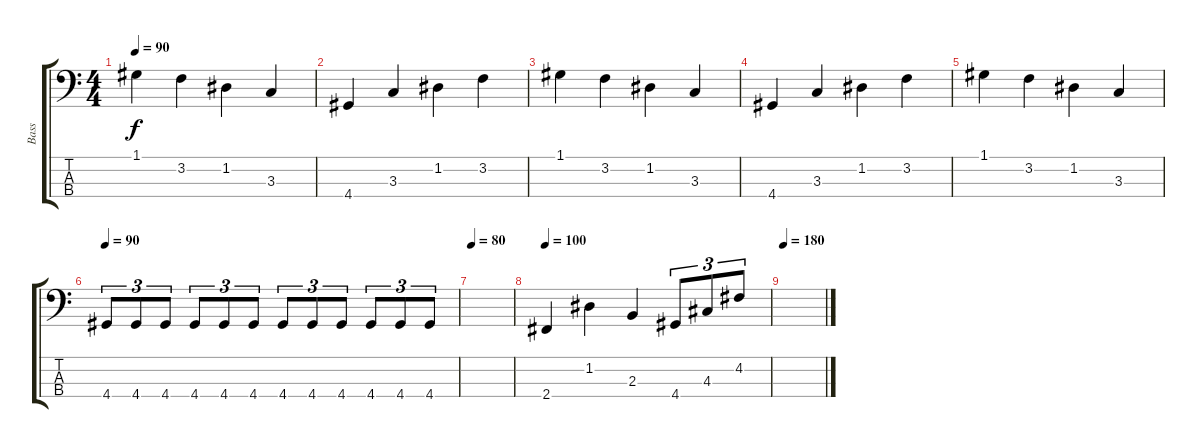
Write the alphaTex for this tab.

\track ("Bass" "Bass") {instrument electricbasspick}
\staff {score tabs}
\tuning (G2 D2 A1 E1) {hide}
\ts (4 4)
\tempo 90
\clef f4
\ks c
1.1.4{dy f} 3.2.4 1.2.4 3.3.4 |
4.4.4 3.3.4 1.2.4 3.2.4 |
1.1.4 3.2.4 1.2.4 3.3.4 |
4.4.4 3.3.4 1.2.4 3.2.4 |
1.1.4 3.2.4 1.2.4 3.3.4 |
\tempo 90
4.4.8{tu (3 2)} 4.4.8{tu (3 2)} 4.4.8{tu (3 2)} 4.4.8{tu (3 2)} 4.4.8{tu (3 2)} 4.4.8{tu (3 2)} 4.4.8{tu (3 2)} 4.4.8{tu (3 2)} 4.4.8{tu (3 2)} 4.4.8{tu (3 2)} 4.4.8{tu (3 2)} 4.4.8{tu (3 2)} |
\tempo 80
|
\tempo 100
2.4.4 1.2.4 2.3.4 4.4.8{tu (3 2)} 4.3.8{tu (3 2)} 4.2.8{tu (3 2)} |
\tempo 180
